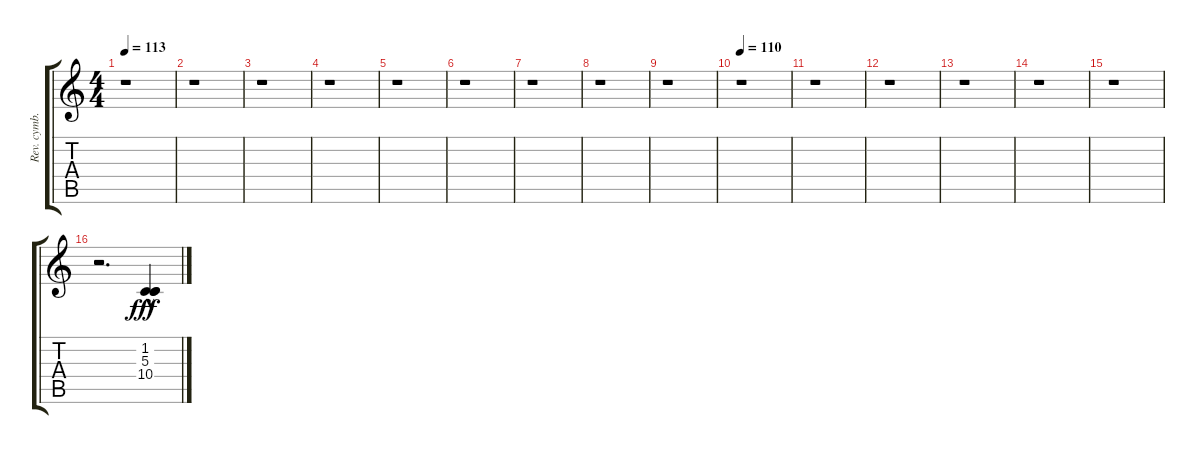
\track ("Rev. cymb." "Rev. cymb.") {instrument reversecymbal}
\staff {score tabs}
\tuning (E4 B3 G3 D3 A2 E2) {hide}
\ts (4 4)
\tempo 113
\clef g2
\ks c
r.1{dy fff} |
r.1 |
r.1 |
r.1 |
r.1 |
r.1 |
r.1 |
r.1 |
r.1 |
\tempo 110
r.1 |
r.1 |
r.1 |
r.1 |
r.1 |
r.1 |
r.2{d} (1.2{hac} 5.3{hac} 10.4{hac}).4
